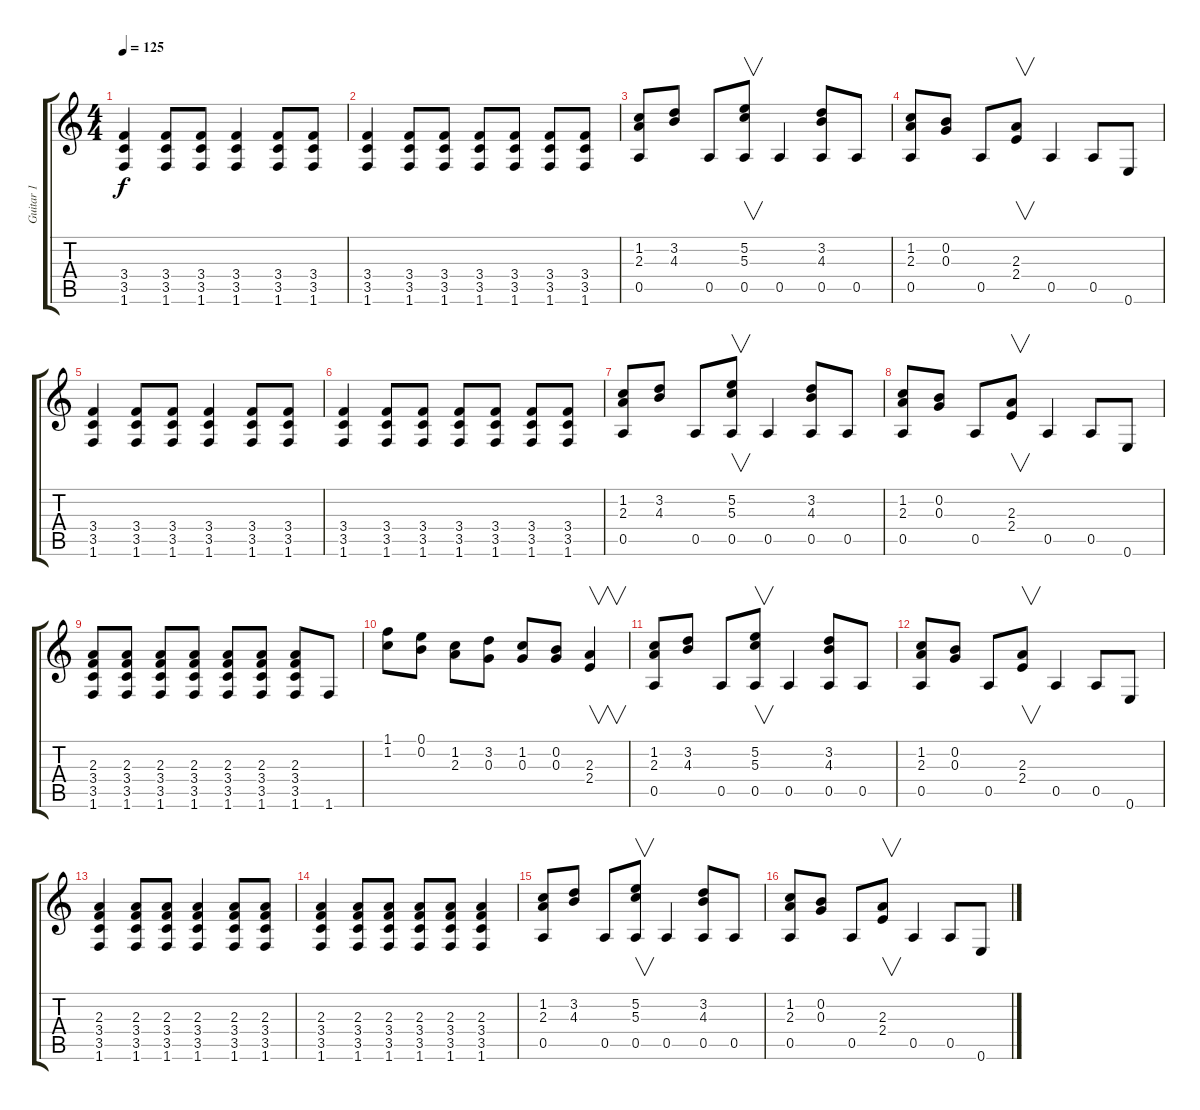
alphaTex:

\track ("Guitar 1" "Guitar 1") {instrument electricguitarclean}
\staff {score tabs}
\tuning (E4 B3 G3 D3 A2 E2) {hide}
\ts (4 4)
\tempo 125
\clef g2
\ks c
(3.4 3.5 1.6).4{dy f} (3.4 3.5 1.6).8 (3.4 3.5 1.6).8 (3.4 3.5 1.6).4 (3.4 3.5 1.6).8 (3.4 3.5 1.6).8 |
(3.4 3.5 1.6).4 (3.4 3.5 1.6).8 (3.4 3.5 1.6).8 (3.4 3.5 1.6).8 (3.4 3.5 1.6).8 (3.4 3.5 1.6).8 (3.4 3.5 1.6).8 |
(1.2 2.3 0.5).8 (3.2 4.3).8 0.5.8 (5.2 5.3 0.5).8{v} 0.5.4 (3.2 4.3 0.5).8 0.5.8 |
(1.2 2.3 0.5).8 (0.2 0.3).8 0.5.8 (2.3 2.4).8{v} 0.5.4 0.5.8 0.6.8 |
(3.4 3.5 1.6).4 (3.4 3.5 1.6).8 (3.4 3.5 1.6).8 (3.4 3.5 1.6).4 (3.4 3.5 1.6).8 (3.4 3.5 1.6).8 |
(3.4 3.5 1.6).4 (3.4 3.5 1.6).8 (3.4 3.5 1.6).8 (3.4 3.5 1.6).8 (3.4 3.5 1.6).8 (3.4 3.5 1.6).8 (3.4 3.5 1.6).8 |
(1.2 2.3 0.5).8 (3.2 4.3).8 0.5.8 (5.2 5.3 0.5).8{v} 0.5.4 (3.2 4.3 0.5).8 0.5.8 |
(1.2 2.3 0.5).8 (0.2 0.3).8 0.5.8 (2.3 2.4).8{v} 0.5.4 0.5.8 0.6.8 |
(2.3 3.4 3.5 1.6).8 (2.3 3.4 3.5 1.6).8 (2.3 3.4 3.5 1.6).8 (2.3 3.4 3.5 1.6).8 (2.3 3.4 3.5 1.6).8 (2.3 3.4 3.5 1.6).8 (2.3 3.4 3.5 1.6).8 1.6.8 |
(1.1 1.2).8 (0.1 0.2).8 (1.2 2.3).8 (3.2 0.3).8 (1.2 0.3).8 (0.2 0.3).8 (2.3 2.4).4{v} |
(1.2 2.3 0.5).8 (3.2 4.3).8 0.5.8 (5.2 5.3 0.5).8{v} 0.5.4 (3.2 4.3 0.5).8 0.5.8 |
(1.2 2.3 0.5).8 (0.2 0.3).8 0.5.8 (2.3 2.4).8{v} 0.5.4 0.5.8 0.6.8 |
(2.3 3.4 3.5 1.6).4 (2.3 3.4 3.5 1.6).8 (2.3 3.4 3.5 1.6).8 (2.3 3.4 3.5 1.6).4 (2.3 3.4 3.5 1.6).8 (2.3 3.4 3.5 1.6).8 |
(2.3 3.4 3.5 1.6).4 (2.3 3.4 3.5 1.6).8 (2.3 3.4 3.5 1.6).8 (2.3 3.4 3.5 1.6).8 (2.3 3.4 3.5 1.6).8 (2.3 3.4 3.5 1.6).4 |
(1.2 2.3 0.5).8 (3.2 4.3).8 0.5.8 (5.2 5.3 0.5).8{v} 0.5.4 (3.2 4.3 0.5).8 0.5.8 |
(1.2 2.3 0.5).8 (0.2 0.3).8 0.5.8 (2.3 2.4).8{v} 0.5.4 0.5.8 0.6.8
